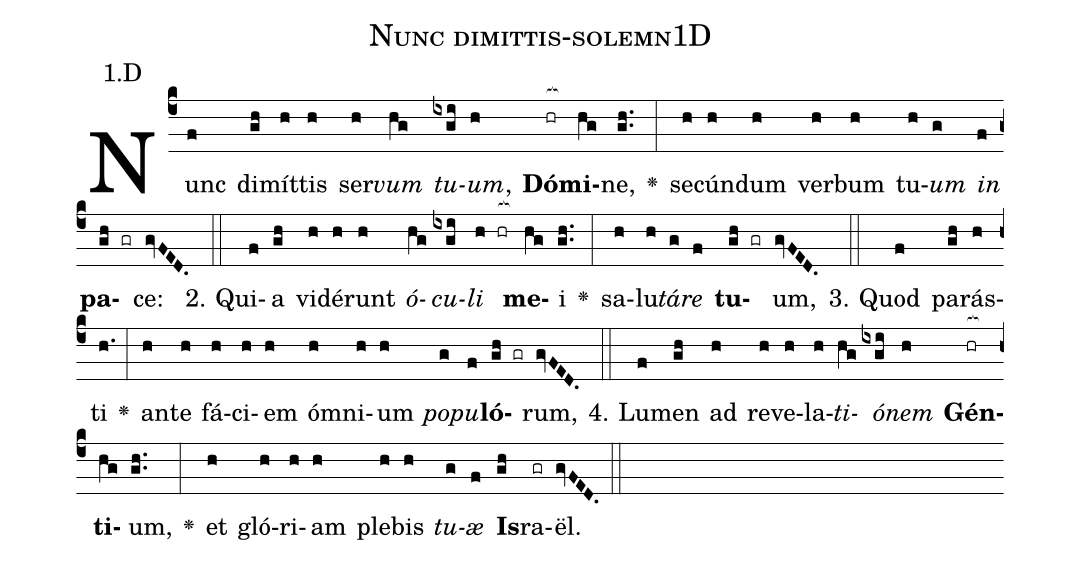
name: Nunc dimittis-solemn1D;
annotation: 1.D;
%%
(c4)Nunc(f) di(gh)mít(h)tis(h) ser(h)<i>vum</i>(hg) <i>tu</i>(ixgi)<i>um</i>,(h) <b>Dó</b>(hr[ocb:1{])<b>mi</b>(hg[ocb:0}])ne,(gh..) <v>\greheightstar</v>(:) se(h)cún(h)dum(h) ver(h)bum(h) tu(h)<i>um</i>(g) <i>in</i>(f) <b>pa</b>(gh gr)ce:(gvFED.) (::)
2. Qui(f)a(gh) vi(h)dé(h)runt(h) <i>ó</i>(hg)<i>cu</i>(ixgi)<i>li</i>(h hr[ocb:1{]) <b>me</b>(hg[ocb:0}])i(gh..) <v>\greheightstar</v>(:) sa(h)lu(h)<i>tá</i>(g)<i>re</i>(f) <b>tu</b>(gh gr)um,(gvFED.) (::)
3. Quod(f) pa(gh)rás(h)ti(h.) <v>\greheightstar</v>(:) an(h)te(h) fá(h)ci(h)em(h) óm(h)ni(h)um(h) <i>po</i>(g)<i>pu</i>(f)<b>ló</b>(gh gr)rum,(gvFED.) (::)
4. Lu(f)men(gh) ad(h) re(h)ve(h)la(h)<i>ti</i>(hg)<i>ó</i>(ixgi)<i>nem</i>(h) <b>Gén</b>(hr[ocb:1{])<b>ti</b>(hg[ocb:0}])um,(gh..) <v>\greheightstar</v>(:) et(h) gló(h)ri(h)am(h) ple(h)bis(h) <i>tu</i>(g)<i>æ</i>(f) <b>Is</b>(gh)ra(gr)ël.(gvFED.) (::)
